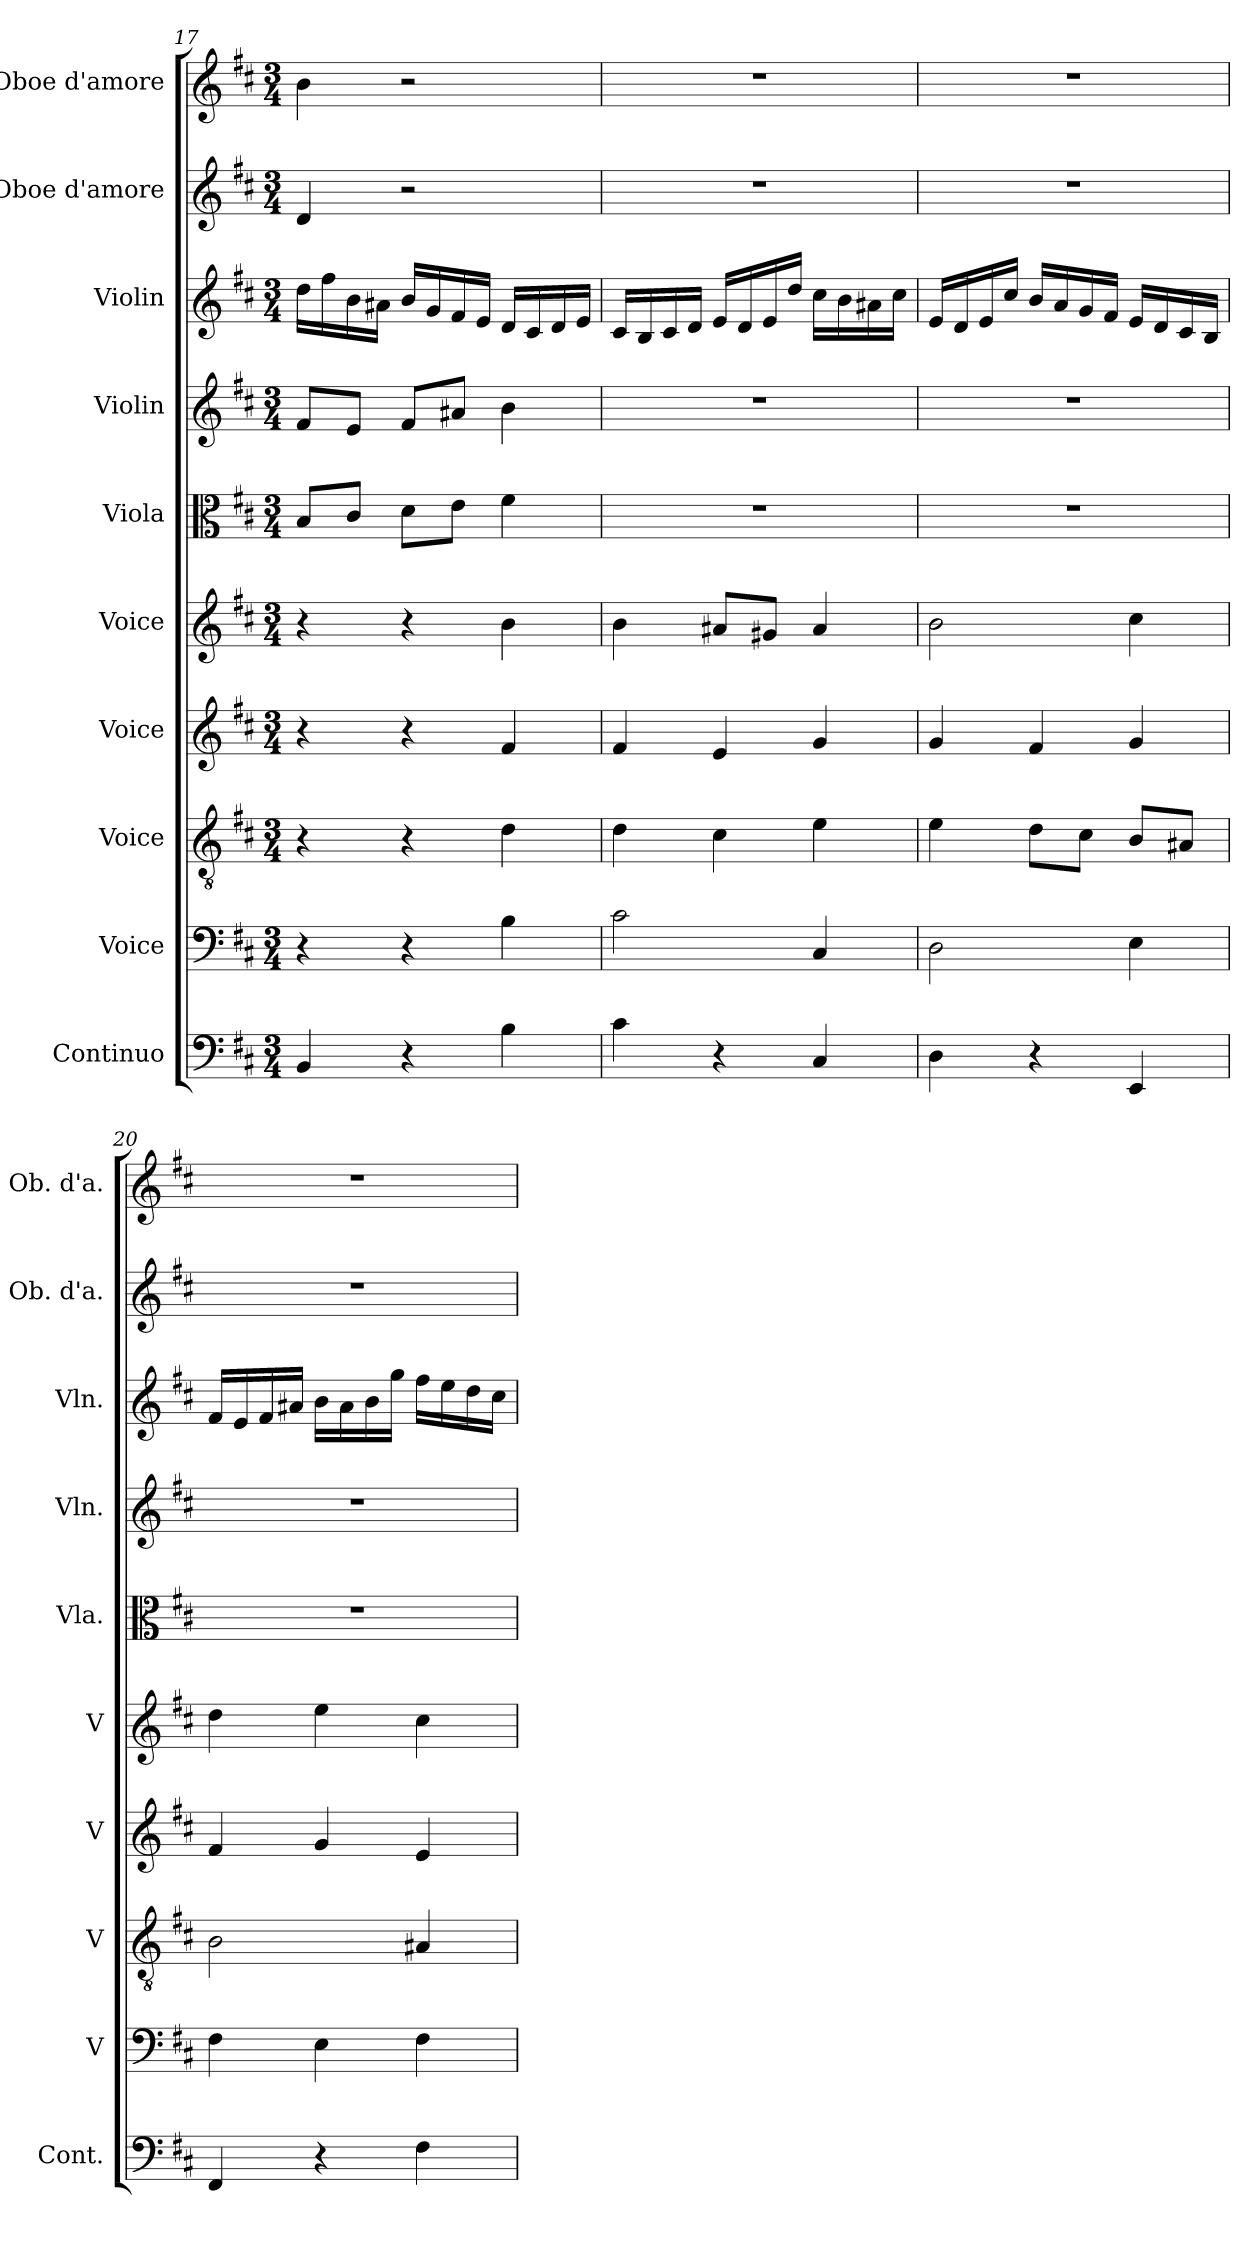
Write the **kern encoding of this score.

**kern	**kern	**kern	**kern	**kern	**kern	**kern	**kern	**kern	**kern
*part10	*part9	*part8	*part7	*part6	*part5	*part4	*part3	*part2	*part1
*staff10	*staff9	*staff8	*staff7	*staff6	*staff5	*staff4	*staff3	*staff2	*staff1
*I"Continuo	*I"Voice	*I"Voice	*I"Voice	*I"Voice	*I"Viola	*I"Violin	*I"Violin	*I"Oboe d'amore	*I"Oboe d'amore
*I'Cont.	*I'V	*I'V	*I'V	*I'V	*I'Vla.	*I'Vln.	*I'Vln.	*I'Ob. d'a.	*I'Ob. d'a.
*clefF4	*clefF4	*clefGv2	*clefG2	*clefG2	*clefC3	*clefG2	*clefG2	*clefG2	*clefG2
*k[f#c#]	*k[f#c#]	*k[f#c#]	*k[f#c#]	*k[f#c#]	*k[f#c#]	*k[f#c#]	*k[f#c#]	*k[f#c#]	*k[f#c#]
*M3/4	*M3/4	*M3/4	*M3/4	*M3/4	*M3/4	*M3/4	*M3/4	*M3/4	*M3/4
=17	=17	=17	=17	=17	=17	=17	=17	=17	=17
4BB	4r	4r	4r	4r	8BL	8f#L	16ddLL	4d	4b
.	.	.	.	.	.	.	16ff#	.	.
.	.	.	.	.	8c#J	8eJ	16b	.	.
.	.	.	.	.	.	.	16a#XJJ	.	.
4r	4r	4r	4r	4r	8dL	8f#L	16bLL	2r	2r
.	.	.	.	.	.	.	16g	.	.
.	.	.	.	.	8eJ	8a#XJ	16f#	.	.
.	.	.	.	.	.	.	16eJJ	.	.
4B	4B	4d	4f#	4b	4f#	4b	16dLL	.	.
.	.	.	.	.	.	.	16c#	.	.
.	.	.	.	.	.	.	16d	.	.
.	.	.	.	.	.	.	16eJJ	.	.
=18	=18	=18	=18	=18	=18	=18	=18	=18	=18
4c#	2c#	4d	4f#	4b	2.r	2.r	16c#LL	2.r	2.r
.	.	.	.	.	.	.	16B	.	.
.	.	.	.	.	.	.	16c#	.	.
.	.	.	.	.	.	.	16dJJ	.	.
4r	.	4c#	4e	8a#XL	.	.	16eLL	.	.
.	.	.	.	.	.	.	16d	.	.
.	.	.	.	8g#XJ	.	.	16e	.	.
.	.	.	.	.	.	.	16ddJJ	.	.
4C#	4C#	4e	4g	4a#	.	.	16cc#LL	.	.
.	.	.	.	.	.	.	16b	.	.
.	.	.	.	.	.	.	16a#X	.	.
.	.	.	.	.	.	.	16cc#JJ	.	.
=19	=19	=19	=19	=19	=19	=19	=19	=19	=19
4D	2D	4e	4g	2b	2.r	2.r	16eLL	2.r	2.r
.	.	.	.	.	.	.	16d	.	.
.	.	.	.	.	.	.	16e	.	.
.	.	.	.	.	.	.	16cc#JJ	.	.
4r	.	8dL	4f#	.	.	.	16bLL	.	.
.	.	.	.	.	.	.	16a	.	.
.	.	8c#J	.	.	.	.	16g	.	.
.	.	.	.	.	.	.	16f#JJ	.	.
4EE	4E	8BL	4g	4cc#	.	.	16eLL	.	.
.	.	.	.	.	.	.	16d	.	.
.	.	8A#XJ	.	.	.	.	16c#	.	.
.	.	.	.	.	.	.	16BJJ	.	.
=20	=20	=20	=20	=20	=20	=20	=20	=20	=20
4FF#	4F#	2B	4f#	4dd	2.r	2.r	16f#LL	2.r	2.r
.	.	.	.	.	.	.	16e	.	.
.	.	.	.	.	.	.	16f#	.	.
.	.	.	.	.	.	.	16a#XJJ	.	.
4r	4E	.	4g	4ee	.	.	16bLL	.	.
.	.	.	.	.	.	.	16a#	.	.
.	.	.	.	.	.	.	16b	.	.
.	.	.	.	.	.	.	16ggJJ	.	.
4F#	4F#	4A#X	4e	4cc#	.	.	16ff#LL	.	.
.	.	.	.	.	.	.	16ee	.	.
.	.	.	.	.	.	.	16dd	.	.
.	.	.	.	.	.	.	16cc#JJ	.	.
=	=	=	=	=	=	=	=	=	=
*-	*-	*-	*-	*-	*-	*-	*-	*-	*-
